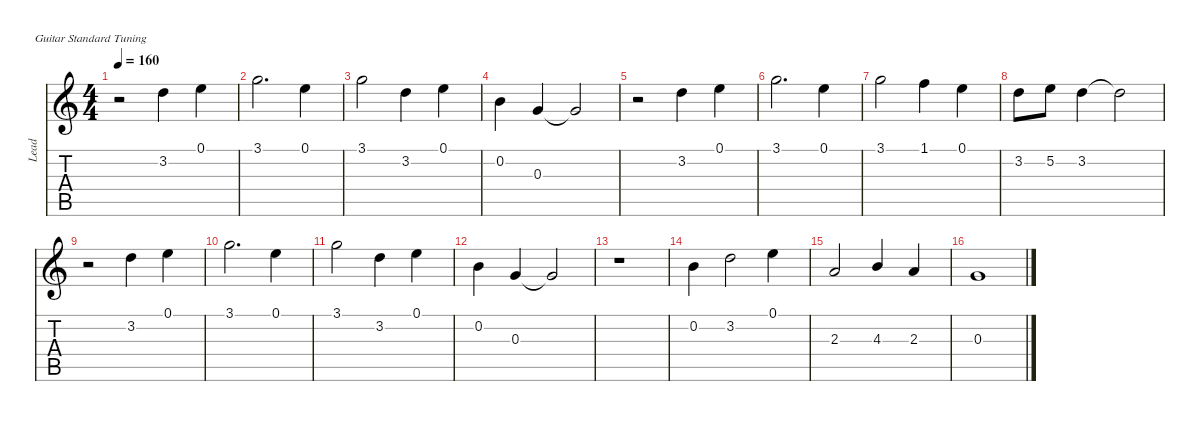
\defaultSystemsLayout 4
\hideDynamics
\bracketExtendMode nobrackets
\track ("Steel Guitar" "Lead") {instrument acousticguitarsteel}
\staff {score tabs}
\tuning (E4 B3 G3 D3 A2 E2)
\ts (4 4)
\tempo 160
\clef g2
\ks c
r.2{dy mf instrument acousticguitarsteel beam Down} 3.2.4{beam Down} 0.1.4{beam Down} |
3.1.2{d beam Down} 0.1.4{beam Down} |
3.1.2{beam Down} 3.2.4{beam Down} 0.1.4{beam Down} |
0.2.4{beam Down} 0.3.4{beam Up} 0.3{t}.2{beam Up} |
r.2{beam Down} 3.2.4{beam Down} 0.1.4{beam Down} |
3.1.2{d beam Down} 0.1.4{beam Down} |
3.1.2{beam Down} 1.1.4{beam Down} 0.1.4{beam Down} |
3.2.8{beam Down} 5.2.8{beam Down} 3.2.4{beam Down} 3.2{t}.2{beam Down} |
r.2{beam Down} 3.2.4{beam Down} 0.1.4{beam Down} |
3.1.2{d beam Down} 0.1.4{beam Down} |
3.1.2{beam Down} 3.2.4{beam Down} 0.1.4{beam Down} |
0.2.4{beam Down} 0.3.4{beam Up} 0.3{t}.2{beam Up} |
r.1{beam Down} |
0.2.4{beam Down} 3.2.2{beam Down} 0.1.4{beam Down} |
2.3.2{beam Up} 4.3.4{beam Up} 2.3.4{beam Up} |
0.3.1{beam Up}
